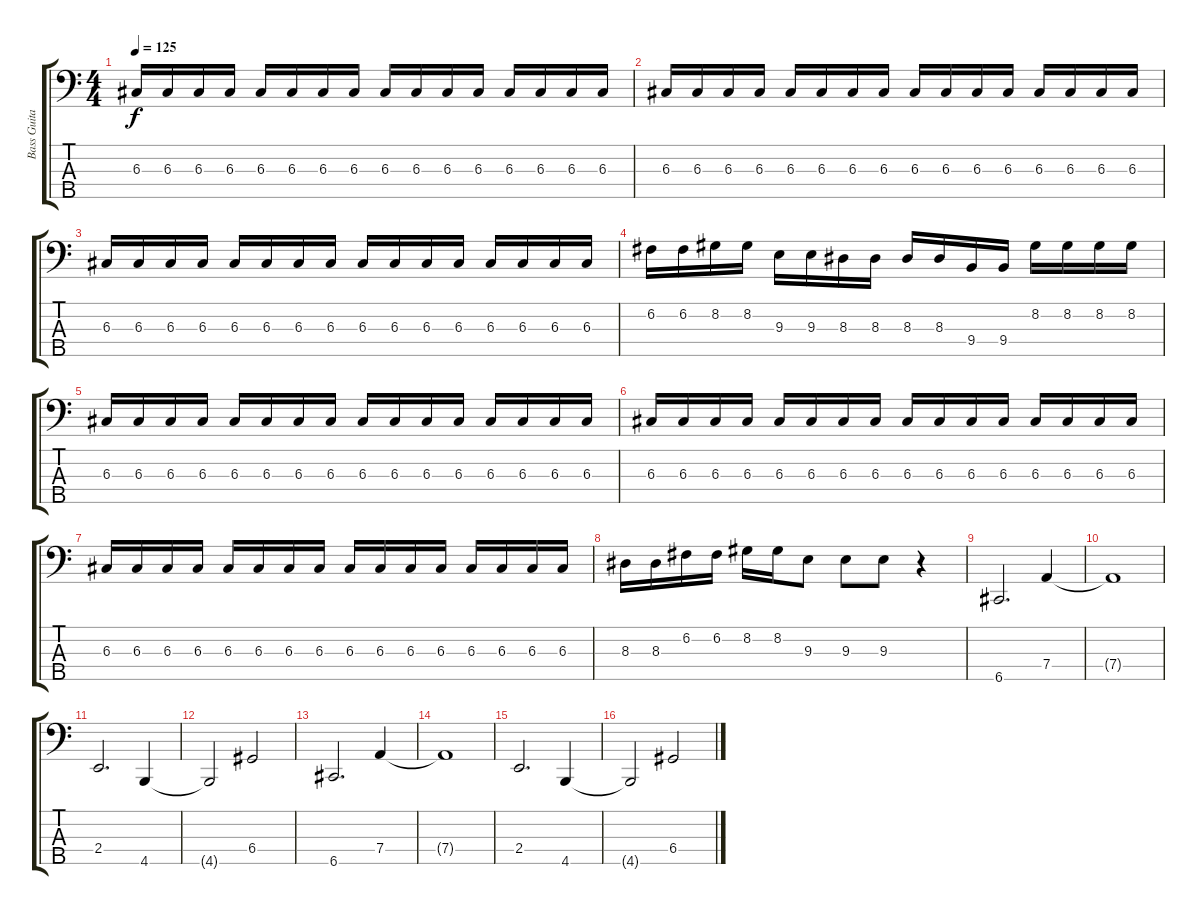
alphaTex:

\track ("Bass Guitar" "Bass Guita") {instrument electricbasspick}
\staff {score tabs}
\tuning (F2 C2 G1 D1 G0) {hide}
\ts (4 4)
\tempo 125
\clef f4
\ks c
6.3.16{dy f} 6.3.16 6.3.16 6.3.16 6.3.16 6.3.16 6.3.16 6.3.16 6.3.16 6.3.16 6.3.16 6.3.16 6.3.16 6.3.16 6.3.16 6.3.16 |
6.3.16 6.3.16 6.3.16 6.3.16 6.3.16 6.3.16 6.3.16 6.3.16 6.3.16 6.3.16 6.3.16 6.3.16 6.3.16 6.3.16 6.3.16 6.3.16 |
6.3.16 6.3.16 6.3.16 6.3.16 6.3.16 6.3.16 6.3.16 6.3.16 6.3.16 6.3.16 6.3.16 6.3.16 6.3.16 6.3.16 6.3.16 6.3.16 |
6.2.16 6.2.16 8.2.16 8.2.16 9.3.16 9.3.16 8.3.16 8.3.16 8.3.16 8.3.16 9.4.16 9.4.16 8.2.16 8.2.16 8.2.16 8.2.16 |
6.3.16 6.3.16 6.3.16 6.3.16 6.3.16 6.3.16 6.3.16 6.3.16 6.3.16 6.3.16 6.3.16 6.3.16 6.3.16 6.3.16 6.3.16 6.3.16 |
6.3.16 6.3.16 6.3.16 6.3.16 6.3.16 6.3.16 6.3.16 6.3.16 6.3.16 6.3.16 6.3.16 6.3.16 6.3.16 6.3.16 6.3.16 6.3.16 |
6.3.16 6.3.16 6.3.16 6.3.16 6.3.16 6.3.16 6.3.16 6.3.16 6.3.16 6.3.16 6.3.16 6.3.16 6.3.16 6.3.16 6.3.16 6.3.16 |
8.3.16 8.3.16 6.2.16 6.2.16 8.2.16 8.2.16 9.3.8 9.3.8 9.3.8 r.4 |
6.5.2{d} 7.4.4 |
7.4{t}.1 |
2.4.2{d} 4.5.4 |
4.5{t}.2 6.4.2 |
6.5.2{d} 7.4.4 |
7.4{t}.1 |
2.4.2{d} 4.5.4 |
4.5{t}.2 6.4.2
